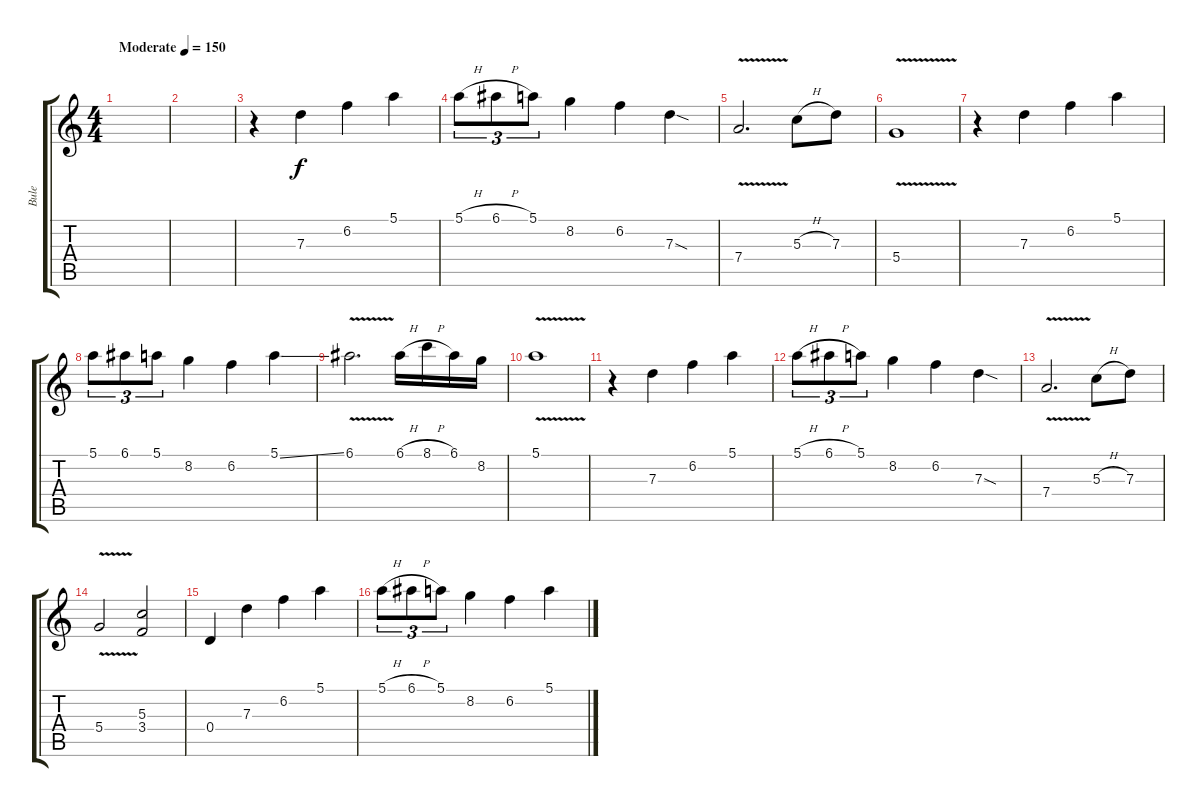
\track ("Bule" "Bule") {instrument distortionguitar}
\staff {score tabs}
\tuning (E4 B3 G3 D3 A2 E2) {hide}
\ts (4 4)
\tempo (150 "Moderate")
\clef g2
\ks c
|
|
r.4 7.3.4 6.2.4 5.1.4 |
5.1{h}.8{tu (3 2)} 6.1{h}.8{tu (3 2)} 5.1.8{tu (3 2)} 8.2.4 6.2.4 7.3{sod}.4 |
7.4{v}.2{d} 5.3{h}.8 7.3.8 |
5.4{v}.1 |
r.4 7.3.4 6.2.4 5.1.4 |
5.1.8{tu (3 2)} 6.1.8{tu (3 2)} 5.1.8{tu (3 2)} 8.2.4 6.2.4 5.1{ss}.4 |
6.1{v}.2{d} 6.1{h}.16 8.1{h}.16 6.1.16 8.2.16 |
5.1{v}.1 |
r.4 7.3.4 6.2.4 5.1.4 |
5.1{h}.8{tu (3 2)} 6.1{h}.8{tu (3 2)} 5.1.8{tu (3 2)} 8.2.4 6.2.4 7.3{sod}.4 |
7.4{v}.2{d} 5.3{h}.8 7.3.8 |
5.4{v}.2 (5.3 3.4).2 |
0.4.4 7.3.4 6.2.4 5.1.4 |
5.1{h}.8{tu (3 2)} 6.1{h}.8{tu (3 2)} 5.1.8{tu (3 2)} 8.2.4 6.2.4 5.1{ss}.4
